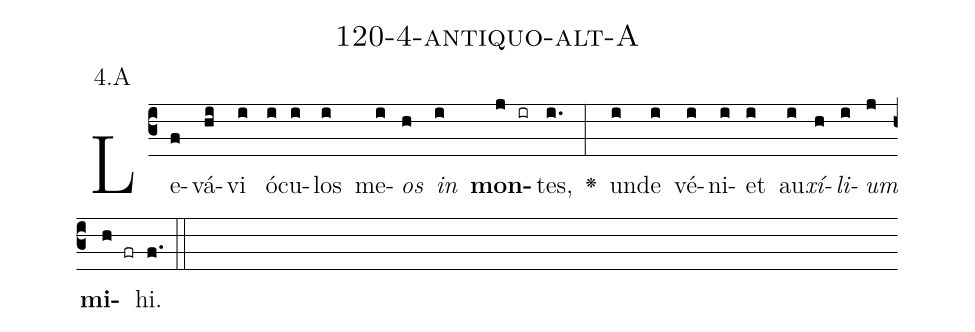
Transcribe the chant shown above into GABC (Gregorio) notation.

name: 120-4-antiquo-alt-A;
annotation: 4.A;
%%
(c3)Le(f)vá(hi)vi(i) ó(i)cu(i)los(i) me(i)<i>os</i>(h) <i>in</i>(i) <b>mon</b>(j ir)tes,(i.) <v>\greheightstar</v>(:) un(i)de(i) vé(i)ni(i)et(i) au(i)<i>xí</i>(h)<i>li</i>(i)<i>um</i>(j) <b>mi</b>(h fr)hi.(f.) (::)


%E(i) u(h) o(i) u(j) a(h) e.(f.) (::)
